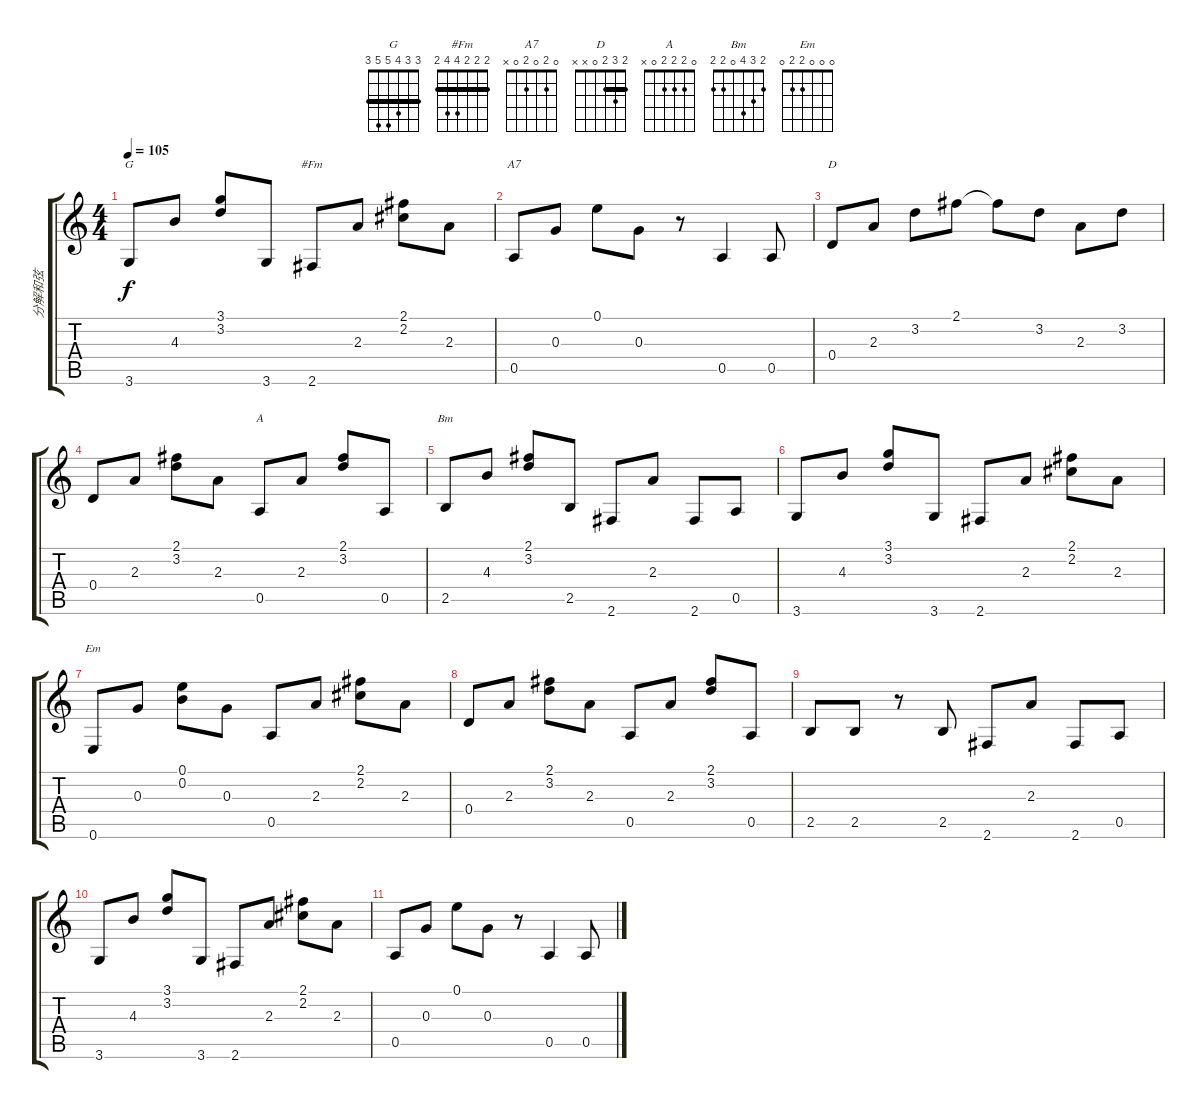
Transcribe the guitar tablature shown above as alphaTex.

\track ("分解和弦" "分解和弦") {instrument acousticguitarsteel}
\staff {score tabs}
\tuning (E4 B3 G3 D3 A2 E2) {hide}
\chord ("G" 3 3 4 5 5 3) {barre 3}
\chord ("#Fm" 2 2 2 4 4 2) {barre 2}
\chord ("A7" 0 2 0 2 0 x)
\chord ("D" 2 3 2 0 x x) {barre 2}
\chord ("A" 0 2 2 2 0 x)
\chord ("Bm" 2 3 4 0 2 2)
\chord ("Em" 0 0 0 2 2 0)
\ts (4 4)
\tempo 105
\clef g2
\ks c
3.6.8{ch "G" dy f} 4.3.8 (3.1 3.2).8 3.6.8 2.6.8{ch "#Fm"} 2.3.8 (2.1 2.2).8 2.3.8 |
0.5.8{ch "A7"} 0.3.8 0.1.8 0.3.8 r.8 0.5.4 0.5.8 |
0.4.8{ch "D"} 2.3.8 3.2.8 2.1.8 2.1{t}.8 3.2.8 2.3.8 3.2.8 |
0.4.8 2.3.8 (2.1 3.2).8 2.3.8 0.5.8{ch "A"} 2.3.8 (2.1 3.2).8 0.5.8 |
2.5.8{ch "Bm"} 4.3.8 (2.1 3.2).8 2.5.8 2.6.8 2.3.8 2.6.8 0.5.8 |
3.6.8 4.3.8 (3.1 3.2).8 3.6.8 2.6.8 2.3.8 (2.1 2.2).8 2.3.8 |
0.6.8{ch "Em"} 0.3.8 (0.1 0.2).8 0.3.8 0.5.8 2.3.8 (2.1 2.2).8 2.3.8 |
0.4.8 2.3.8 (2.1 3.2).8 2.3.8 0.5.8 2.3.8 (2.1 3.2).8 0.5.8 |
2.5.8 2.5.8 r.8 2.5.8 2.6.8 2.3.8 2.6.8 0.5.8 |
3.6.8 4.3.8 (3.1 3.2).8 3.6.8 2.6.8 2.3.8 (2.1 2.2).8 2.3.8 |
0.5.8 0.3.8 0.1.8 0.3.8 r.8 0.5.4 0.5.8
